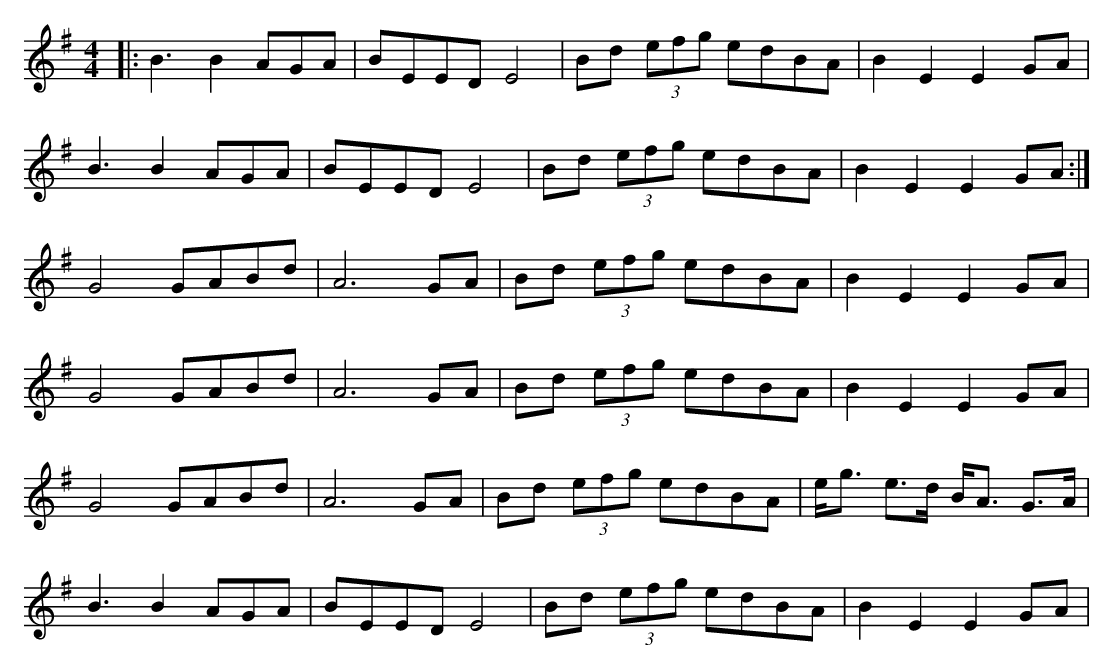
X:1
M:4/4
K:G
|:B3B2 AGA| BEED E4 | Bd (3efg edBA | B2 E2 E2 GA|
B3B2 AGA| BEED E4 | Bd (3efg edBA | B2 E2 E2 GA :|
G4 GABd|A6 GA | Bd (3efg edBA | B2 E2 E2 GA|
G4 GABd|A6 GA | Bd (3efg edBA | B2 E2 E2 GA|
G4 GABd|A6 GA | Bd (3efg edBA | e<g e>d B<A G>A|
B3B2 AGA| BEED E4 | Bd (3efg edBA | B2 E2 E2 GA|
